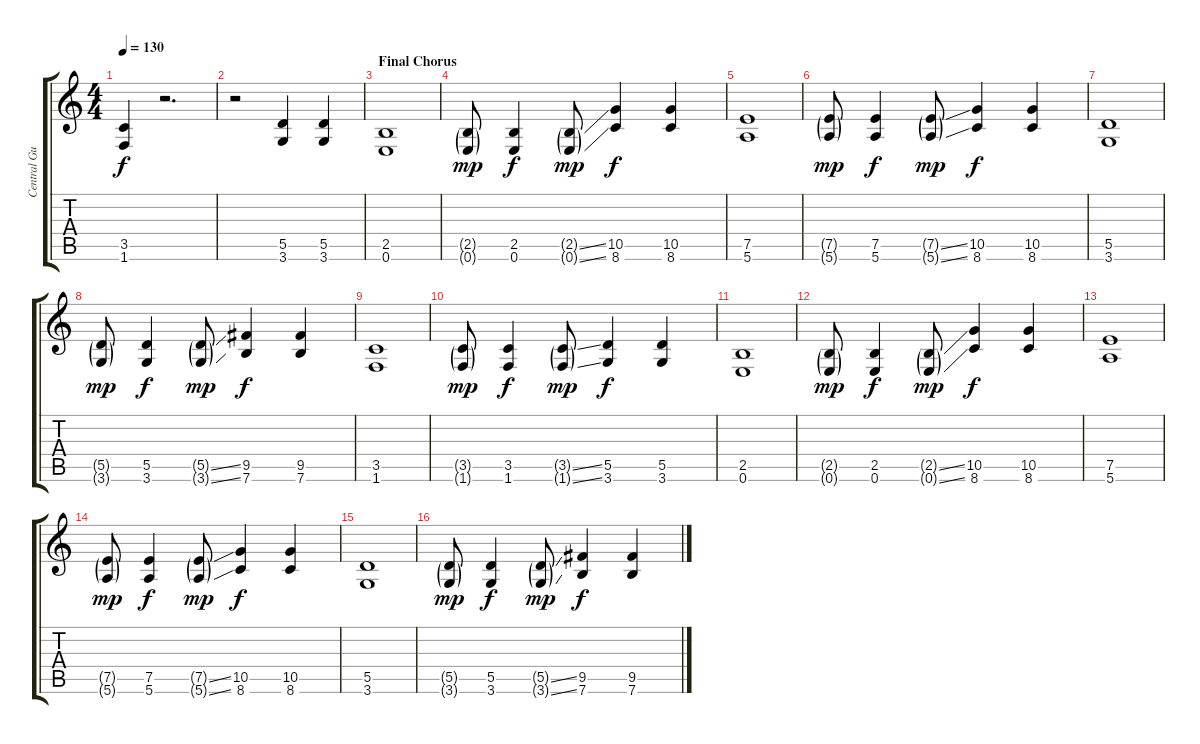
\track ("Central Guitar" "Central Gu") {instrument distortionguitar}
\staff {score tabs}
\tuning (E4 B3 G3 D3 A2 E2) {hide}
\ts (4 4)
\tempo 130
\clef g2
\ks c
(3.5 1.6).4{dy f} r.2{d} |
r.2 (5.5 3.6).4 (5.5 3.6).4 |
\section ("" "Final Chorus")
(2.5 0.6).1 |
(2.5{g} 0.6{g}).8{dy mp} (2.5 0.6).4{dy f} (2.5{ss g} 0.6{ss g}).8{dy mp} (10.5 8.6).4{dy f} (10.5 8.6).4 |
(7.5 5.6).1 |
(7.5{g} 5.6{g}).8{dy mp} (7.5 5.6).4{dy f} (7.5{ss g} 5.6{ss g}).8{dy mp} (10.5 8.6).4{dy f} (10.5 8.6).4 |
(5.5 3.6).1 |
(5.5{g} 3.6{g}).8{dy mp} (5.5 3.6).4{dy f} (5.5{ss g} 3.6{ss g}).8{dy mp} (9.5 7.6).4{dy f} (9.5 7.6).4 |
(3.5 1.6).1 |
(3.5{g} 1.6{g}).8{dy mp} (3.5 1.6).4{dy f} (3.5{ss g} 1.6{ss g}).8{dy mp} (5.5 3.6).4{dy f} (5.5 3.6).4 |
(2.5 0.6).1 |
(2.5{g} 0.6{g}).8{dy mp} (2.5 0.6).4{dy f} (2.5{ss g} 0.6{ss g}).8{dy mp} (10.5 8.6).4{dy f} (10.5 8.6).4 |
(7.5 5.6).1 |
(7.5{g} 5.6{g}).8{dy mp} (7.5 5.6).4{dy f} (7.5{ss g} 5.6{ss g}).8{dy mp} (10.5 8.6).4{dy f} (10.5 8.6).4 |
(5.5 3.6).1 |
(5.5{g} 3.6{g}).8{dy mp} (5.5 3.6).4{dy f} (5.5{ss g} 3.6{ss g}).8{dy mp} (9.5 7.6).4{dy f} (9.5 7.6).4
